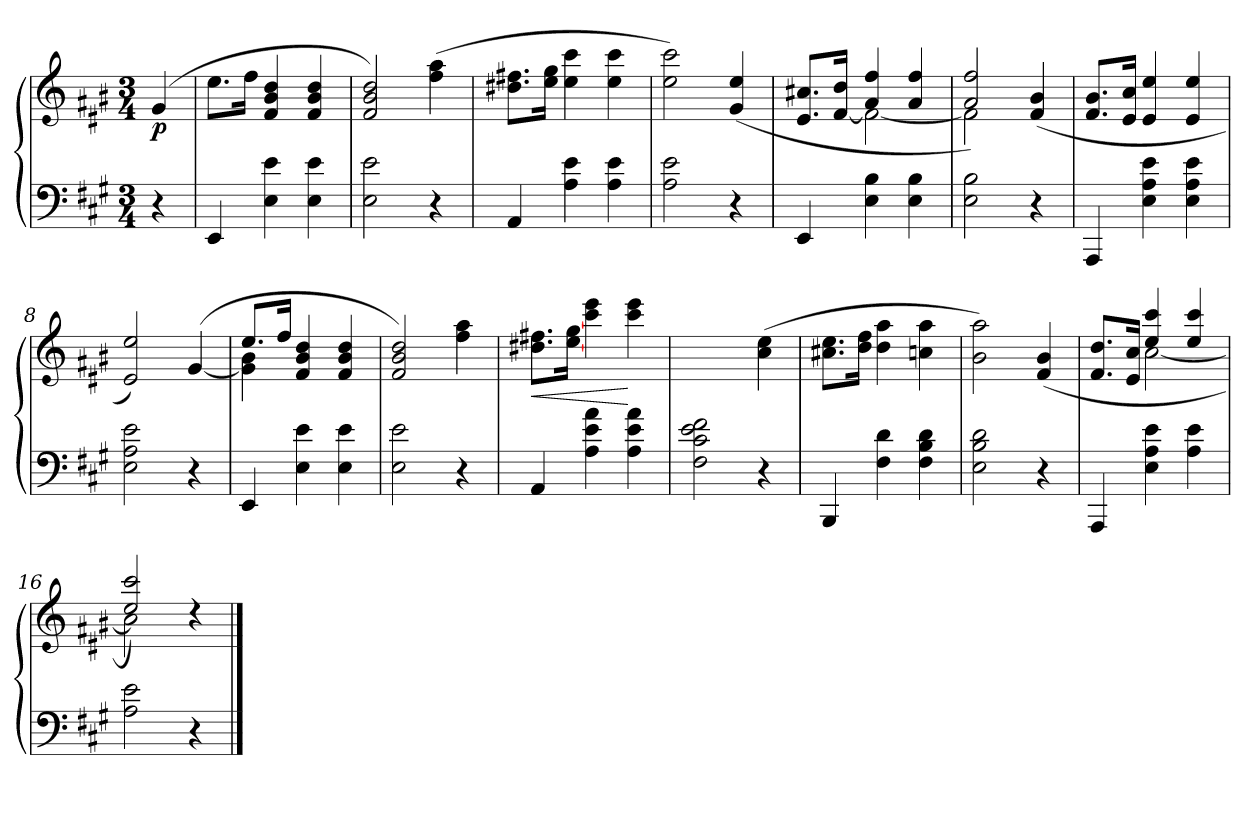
**kern	**kern	**dynam
*part1	*part1	*part1
*staff2	*staff1	*staff1/2
*clefF4	*clefG3	*
*k[f#c#g#]	*k[f#c#g#]	*
*M3/4	*M3/4	*
=	=	=
!	!	!LO:DY:b
4r	(>(>4e/	p
=1	=1	=1
4EE/	8.cc#\L	.
.	16dd\Jk	.
4E\ 4e\	4d/ 4g#/ 4b/	.
4E\ 4e\	4d/ 4g#/ 4b/	.
=2	=2	=2
2E\ 2e\	2d/ 2g#/ 2b/)	.
4r	(>4dd\ 4ff#\	.
=3	=3	=3
4AA/	8.b#X\ 8.dd#X\L	.
.	16cc#\ 16ee\Jk	.
4A\ 4e\	4cc#\ 4aa\	.
4A\ 4e\	4cc#\ 4aa\	.
=4	=4	=4
2A\ 2e\	2cc#\ 2aa\)	.
4r	(>4e/ 4cc#/	.
=5	=5	=5
*	*^	*
4EE/	4ryy	8.c#/ 8.a#X/L	.
.	.	[<16d/ 16b/Jk	.
4E\ 4B\	4f#/ 4dd/	2d\_<	.
4E\ 4B\	4f#/ 4dd/	.	.
!!LO:LB:g=z	!!
=6	=6	=6	=6
2E\ 2B\	2f#/ 2dd/)	2d\]	.
4r	(>4d/ 4g#/	4ryy	.
*	*v	*v	*
=7	=7	=7
4AAA/	8.d/ 8.g#/L	.
.	16c#/ 16a/Jk	.
4E\ 4A\ 4e\	4c#/ 4cc#/	.
4E\ 4A\ 4e\	4c#/ 4cc#/	.
=8	=8	=8
2E\ 2A\ 2e\	2c#/ 2cc#/)	.
4r	(<[<4e/	.
=9	=9	=9
*	*^	*
4EE/	4e\] 4g#\	8.cc#/L	.
.	.	16dd/Jk	.
4E\ 4e\	2ryy	4d/ 4g#/ 4b/	.
4E\ 4e\	.	4d/ 4g#/ 4b/	.
*	*v	*v	*
=10	=10	=10
2E\ 2e\	2d/ 2g#/ 2b/)	.
4r	4dd\ 4ff#\	.
=11	=11	=11
!	!	!LO:HP:b
4AA/	8.b#X\ 8.dd#X\L	<
.	[<16cc#\ [<16ee\Jk	.
4A\ 4e\ 4a\	4aa\ 4ccc#\	.
4A\ 4e\ 4a\	4aa\ 4ccc#\	[
!!LO:LB:g=z
=12	=12	=12
2F#\ 2c#\ 2e\ 2f#\	2ryy	.
4r	(>4a\ 4cc#\	.
=13	=13	=13
4BBB/	8.a#X\ 8.cc#\L	.
.	16b\ 16dd\Jk	.
4F#\ 4d\	4b\ 4ff#\	.
4F#\ 4B\ 4d\	4an\ 4ff#\	.
=14	=14	=14
2E\ 2B\ 2d\	2g#\ 2ff#\)	.
4r	(>4d/ 4g#/	.
=15	=15	=15
*	*^	*
4AAA/	8.d/ 8.b/L	4ryy	.
.	16c#/ 16a/Jk	.	.
4E\ 4A\ 4e\	4cc#/ 4aa/	[<2a\	.
4A\ 4e\	4cc#/ 4aa/	.	.
=16	=16	=16	=16
2A\ 2e\	2cc#/ 2aa/)	2a\]	.
4r	4rb	4ryy	.
*	*v	*v	*
==	==	==
*-	*-	*-
